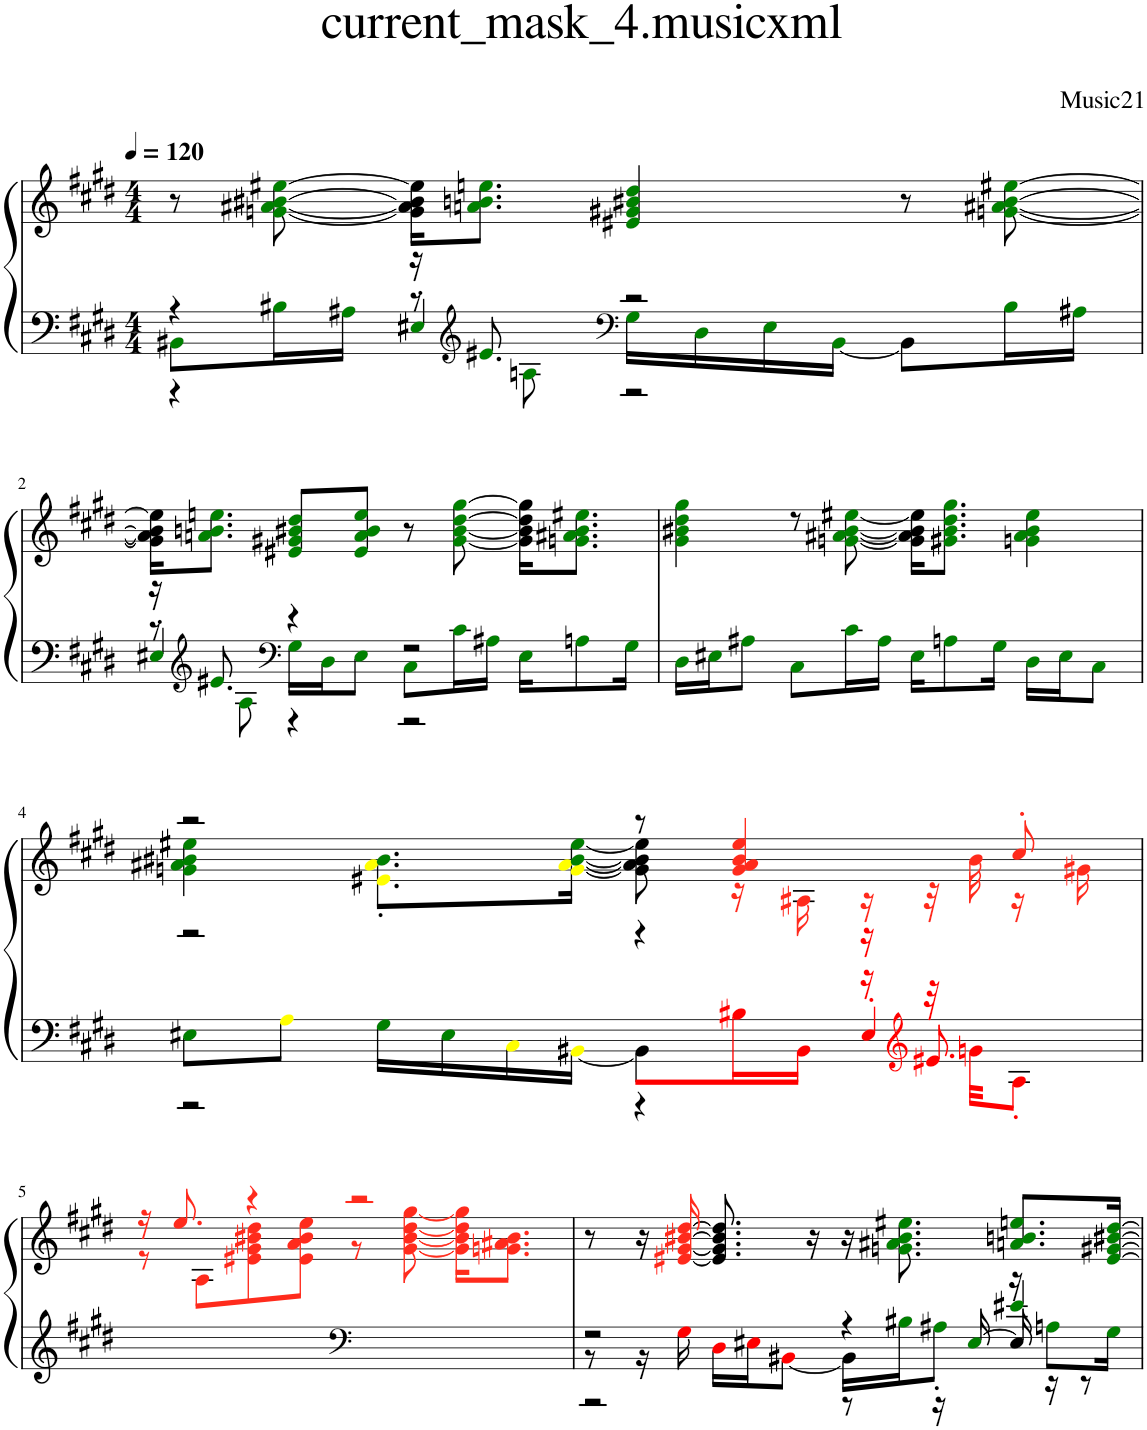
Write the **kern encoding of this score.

**kern	**kern
*part1	*part1
*staff2	*staff1
*I"Grand Piano, Acoustic Grand Piano	*
*I'Pno	*
*clefF4	*clefG2
*k[f#c#g#d#]	*k[f#c#g#d#]
*M4/4	*M4/4
*MM120	*MM120
=1	=1
*^	*
*	*^	*
*	*	*^	*
1ryy	4r	8BB#Xi\L	4r	8r
.	.	16B#Xi\L	.	[8gni\ [8a#Xi\ [8b#Xi\ [8ee#Xi\
.	.	16A#Xi\JJ	.	.
.	16r	8r	4E#X'i/	16g\] 16a#\] 16b#\] 16ee#\]KL
*clefG2	*	*	*	*
.	8.e#Xi/	.	.	8.ani\ 8.bni\ 8.eeni\J
.	.	8Ani\	.	.
*clefF4	*	*	*	*
.	2r	16G#i\LL	2r	4e#Xi/ 4g#Xi/ 4b#Xi/ 4dd#i/
.	.	16D#i\	.	.
.	.	16E#i\	.	.
.	.	[16BB#i\JJ	.	.
.	.	8BB#\L]	.	8r
.	.	16B#i\L	.	[8gni\ [8a#Xi\ [8b#i\ [8ee#Xi\
.	.	16A#Xi\JJ	.	.
!!LO:LB:g=z
=2	=2	=2	=2	=2
1ryy	16r	8r	4E#X'i/	16g\] 16a#\] 16b#\] 16ee#\]KL
*clefG2	*	*	*	*
.	8.e#Xi/	.	.	8.ani\ 8.bni\ 8.eeni\J
.	.	8Ai\	.	.
*clefF4	*	*	*	*
.	4r	16G#i\LL	4r	8e#Xi/ 8g#Xi/ 8b#Xi/ 8dd#i/L
.	.	16D#i\J	.	.
.	.	8E#i\J	.	8e#i/ 8ai/ 8b#i/ 8eei/J
.	2r	8C#i\L	2r	8r
.	.	16c#i\L	.	[8g#i\ [8b#i\ [8dd#i\ [8gg#i\
.	.	16A#Xi\JJ	.	.
.	.	16E#i\KL	.	16g#\] 16b#\] 16dd#\] 16gg#\]KL
.	.	8Ani\	.	8.gni\ 8.a#Xi\ 8.b#i\ 8.ee#Xi\J
.	.	16G#i\Jk	.	.
*	*v	*v	*v	*
=3	=3	=3
16D#i\LL	1ryy	4g#i\ 4b#Xi\ 4dd#i\ 4gg#i\
16E#Xi\J	.	.
8A#Xi\J	.	.
8C#i\L	.	8r
16c#i\L	.	[8gni\ [8a#Xi\ [8b#i\ [8ee#Xi\
16A#i\JJ	.	.
16E#i\KL	.	16g\] 16a#\] 16b#\] 16ee#\]KL
8Ani\	.	8.g#Xi\ 8.b#i\ 8.dd#i\ 8.gg#i\J
16G#i\Jk	.	.
16D#i\LL	.	4gni\ 4a#i\ 4b#i\ 4ee#i\
16E#i\J	.	.
8C#i\J	.	.
!!LO:LB:g=z
=4	=4	=4
*	*^	*^
2r	8E#Xi\L	2r	2r	4gni\ 4a#Xi\ 4b#Xi\ 4ee#Xi\
.	8Aj\J	.	.	.
.	16G#i\LL	.	.	8.e#Xj\' 8.a#j\' 8.b#i\'L
.	16E#i\	.	.	.
.	16C#j\	.	.	.
.	[16BB#Xj\JJ	.	.	[16gj\ [16a#j\ [16b#i\ [16ee#i\Jk
4r	8BB#\L]	4r	8r	8g\] 8a#\] 8b#\] 8ee#\]
.	16B#XZ\L	.	4gV/ 4a#V/ 4b#V/ 4ee#V/	16r
.	16BB#Z\JJ	.	.	16A#XV\
16r	16r	4E#'Z/	.	16r
*clefG2	*	*	*	*
8.e#XZ/	32r	.	.	32r
.	32gnZ\KKL	.	.	32b#V\
.	8A'Z\J	.	8cc#'V/	16r
.	.	.	.	16g#XV\
*v	*v	*v	*	*
!!LO:LB:g=z	!!
=5	=5	=5
1ryy	16r	8r
.	8.eeV/	.
.	.	8AV\L
.	4r	8e#XV\ 8g#V\ 8b#XV\ 8dd#V\
.	.	8e#V\ 8aV\ 8b#V\ 8eeV\J
*clefF4	*	*
.	2r	8r
.	.	[8g#V\ [8b#V\ [8dd#V\ [8gg#V\
.	.	16g#V\] 16b#V\] 16dd#V\] 16gg#V\]KL
.	.	8.gnV\ 8.a#XV\ 8.b#V\J
*	*v	*v
=6	=6
*^	*
*	*^	*
*	*	*^	*
1ryy	2r	8r	2r	8r
.	.	16r	.	16r
.	.	16G#Z\	.	[16e#XV/ [16g#V/ [16b#XV/ [16dd#V/
.	.	16D#Z\LL	.	8.e#/] 8.g#/] 8.b#/] 8.dd#/]
.	.	16E#XZ\J	.	.
.	.	[8BB#XZ\J	.	.
.	.	.	.	16r
.	4r	16BB#\LL]	8r	16r
.	.	16B#Xi\J	.	8.gni\ 8.a#Xi\ 8.b#i\ 8.ee#Xi\
.	.	8A#X'i\J	16r	.
.	.	.	[16E#i/	.
.	4e#Xi/	16r	16E#/]	8.ani/ 8.bni/ 8.eeni/L
.	.	8Ani\L	16r	.
.	.	.	8r	.
.	.	16G#i\Jk	.	[16e#i/ [16g#Xi/ [16b#Xi/ [16dd#i/Jk
*v	*v	*v	*v	*
=	=
*-	*-
